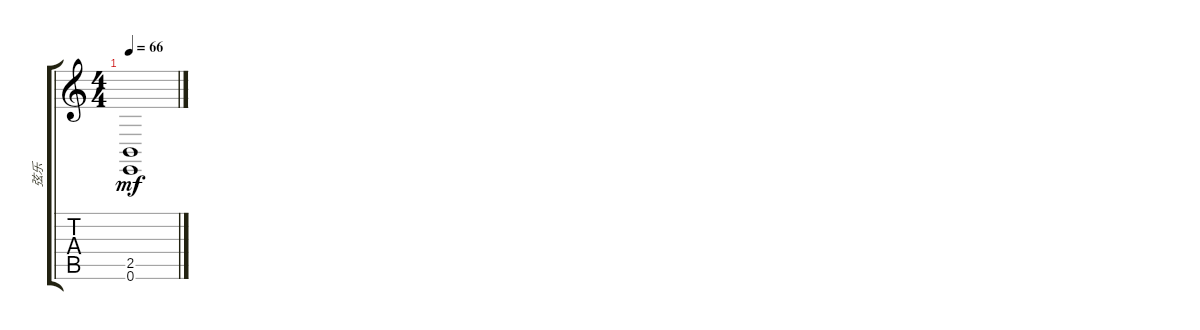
\track ("弦乐" "弦乐") {instrument stringensemble2}
\staff {score tabs}
\tuning (E4 B3 G3 D3 A2 E2) {hide}
\ts (4 4)
\tempo 66
\clef g2
\ks c
(2.5 0.6).1{dy mf}
